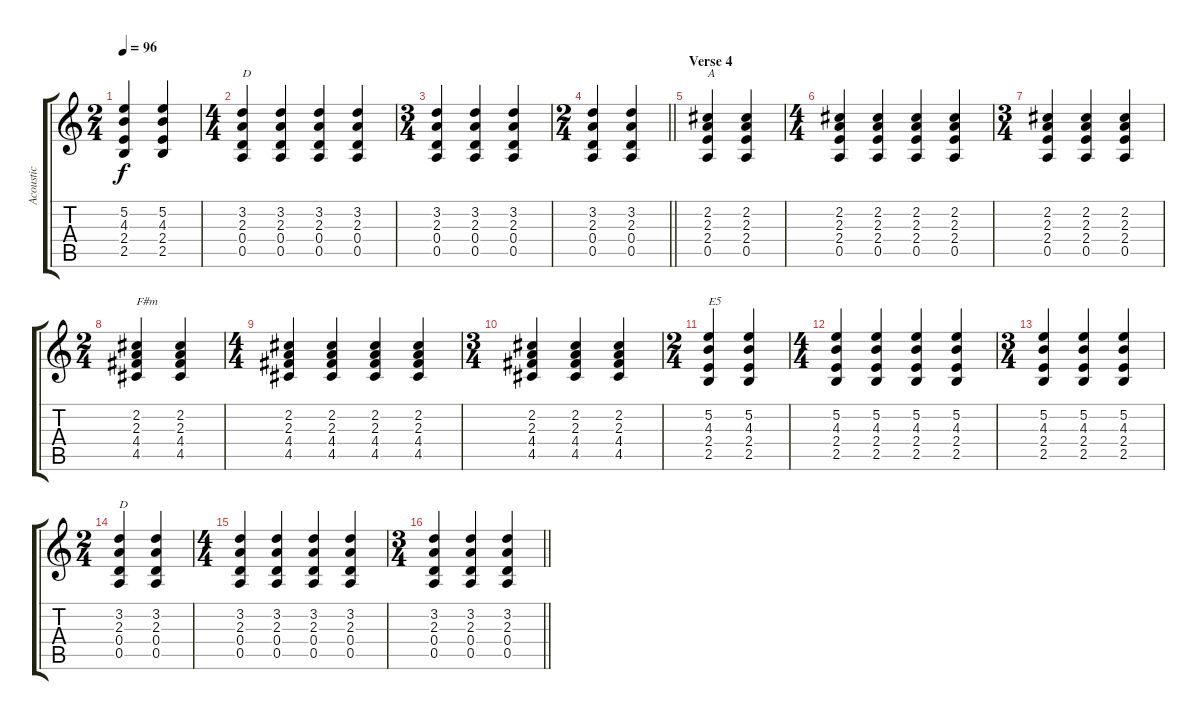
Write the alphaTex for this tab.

\track ("Acoustic" "Acoustic") {instrument acousticguitarsteel}
\staff {score tabs}
\tuning (E4 B3 G3 D3 A2 E2) {hide}
\ts (2 4)
\tempo 96
\clef g2
\ks c
(5.2 4.3 2.4 2.5).4{dy f} (5.2 4.3 2.4 2.5).4 |
\ts (4 4)
(3.2 2.3 0.4 0.5).4{txt "D"} (3.2 2.3 0.4 0.5).4 (3.2 2.3 0.4 0.5).4 (3.2 2.3 0.4 0.5).4 |
\ts (3 4)
(3.2 2.3 0.4 0.5).4 (3.2 2.3 0.4 0.5).4 (3.2 2.3 0.4 0.5).4 |
\ts (2 4)
\barLineRight lightlight
(3.2 2.3 0.4 0.5).4 (3.2 2.3 0.4 0.5).4 |
\section ("" "Verse 4")
(2.2 2.3 2.4 0.5).4{txt "A"} (2.2 2.3 2.4 0.5).4 |
\ts (4 4)
(2.2 2.3 2.4 0.5).4 (2.2 2.3 2.4 0.5).4 (2.2 2.3 2.4 0.5).4 (2.2 2.3 2.4 0.5).4 |
\ts (3 4)
(2.2 2.3 2.4 0.5).4 (2.2 2.3 2.4 0.5).4 (2.2 2.3 2.4 0.5).4 |
\ts (2 4)
(2.2 2.3 4.4 4.5).4{txt "F#m"} (2.2 2.3 4.4 4.5).4 |
\ts (4 4)
(2.2 2.3 4.4 4.5).4 (2.2 2.3 4.4 4.5).4 (2.2 2.3 4.4 4.5).4 (2.2 2.3 4.4 4.5).4 |
\ts (3 4)
(2.2 2.3 4.4 4.5).4 (2.2 2.3 4.4 4.5).4 (2.2 2.3 4.4 4.5).4 |
\ts (2 4)
(5.2 4.3 2.4 2.5).4{txt "E5"} (5.2 4.3 2.4 2.5).4 |
\ts (4 4)
(5.2 4.3 2.4 2.5).4 (5.2 4.3 2.4 2.5).4 (5.2 4.3 2.4 2.5).4 (5.2 4.3 2.4 2.5).4 |
\ts (3 4)
(5.2 4.3 2.4 2.5).4 (5.2 4.3 2.4 2.5).4 (5.2 4.3 2.4 2.5).4 |
\ts (2 4)
(3.2 2.3 0.4 0.5).4{txt "D"} (3.2 2.3 0.4 0.5).4 |
\ts (4 4)
(3.2 2.3 0.4 0.5).4 (3.2 2.3 0.4 0.5).4 (3.2 2.3 0.4 0.5).4 (3.2 2.3 0.4 0.5).4 |
\ts (3 4)
\barLineRight lightlight
(3.2 2.3 0.4 0.5).4 (3.2 2.3 0.4 0.5).4 (3.2 2.3 0.4 0.5).4
